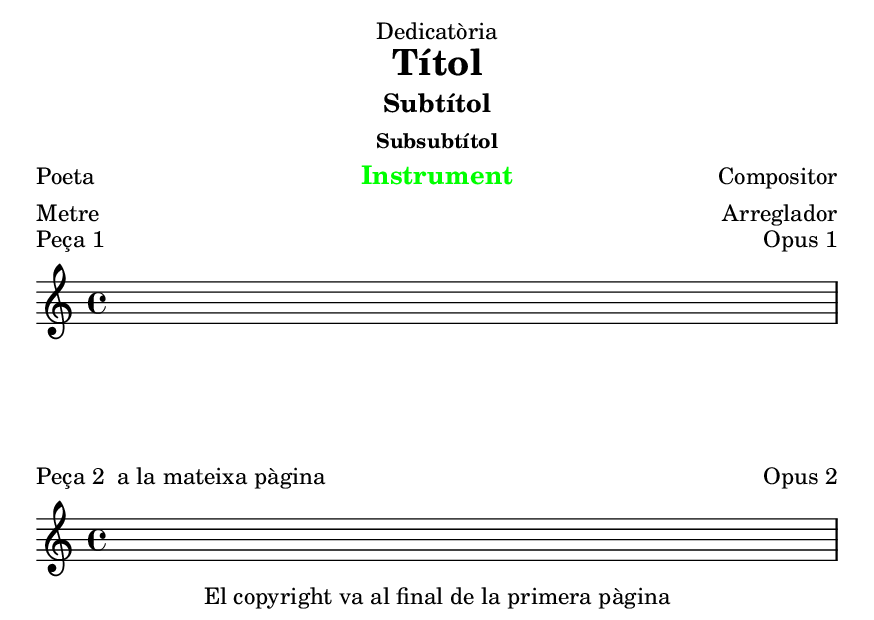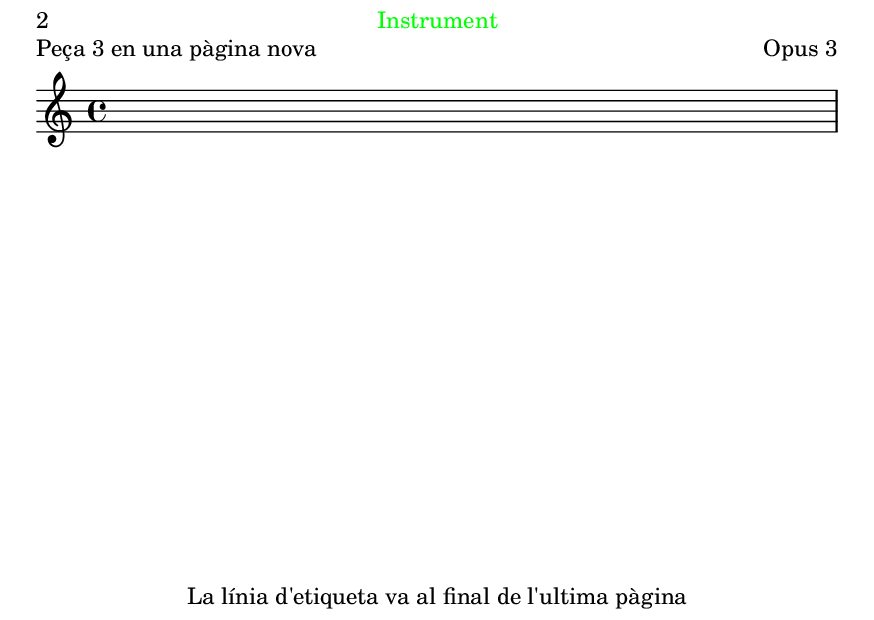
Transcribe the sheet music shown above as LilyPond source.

%% Generated by lilypond-book
%% Options: [exampleindent=10.16\mm,indent=0\mm,line-width=160\mm,noragged-right,papersize="a6landscape",quote]
\include "lilypond-book-preamble.ly"


% ****************************************************************
% Start cut-&-pastable-section
% ****************************************************************

#(ly:set-option 'eps-box-padding 3.000000)



\paper {
  #(set-paper-size "a6landscape")
  indent = 0\mm
  line-width = 160\mm
  % offset the left padding, also add 1mm as lilypond creates cropped
  % images with a little space on the right
  line-width = #(- line-width (* mm  3.000000) (* mm 1))
  ragged-right = ##f
  line-width = 160\mm - 2.0 * 10.16\mm
  % offset the left padding, also add 1mm as lilypond creates cropped
  % images with a little space on the right
  line-width = #(- line-width (* mm  3.000000) (* mm 1))
}

\layout {
  
}




% ****************************************************************
% ly snippet:
% ****************************************************************
\sourcefileline 775
\book {
  \header {
      % Els camps següents estan centrats
    dedication = "Dedicatòria"
    title = "Títol"
    subtitle = "Subtítol"
    subsubtitle = "Subsubtítol"
      % Els camps següents es distribueixen regularment sobre una línia.
      % El camp "instrument" també apareix a les pàgines següents
    instrument = \markup \with-color #green "Instrument"
    poet = "Poeta"
    composer = "Compositor"
      % Els camps següents se situen als extrems oposats de la mateixa línia
    meter = "Metre"
    arranger ="Arreglador"
      % Els camps següents estan centrats a la part inferior
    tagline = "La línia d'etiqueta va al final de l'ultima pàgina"
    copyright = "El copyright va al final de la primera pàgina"
  }
  \score {
    \header {
        % Els camps següents es col·loquen als extrems d'una línia
      piece = "Peça 1"
      opus = "Opus 1"
    }
    { s1 }
  }
  \score {
    \header {
        % Els camps següents se situen als extrems d'una línia
      piece = "Peça 2  a la mateixa pàgina"
      opus = "Opus 2"
    }
    { s1 }
  }
  \pageBreak
  \score {
    \header {
        % Els camps següents se situen als extrems d'una línia
      piece = "Peça 3 en una pàgina nova"
      opus = "Opus 3"
    }
    { s1 }
  }
}



% ****************************************************************
% end ly snippet
% ****************************************************************
